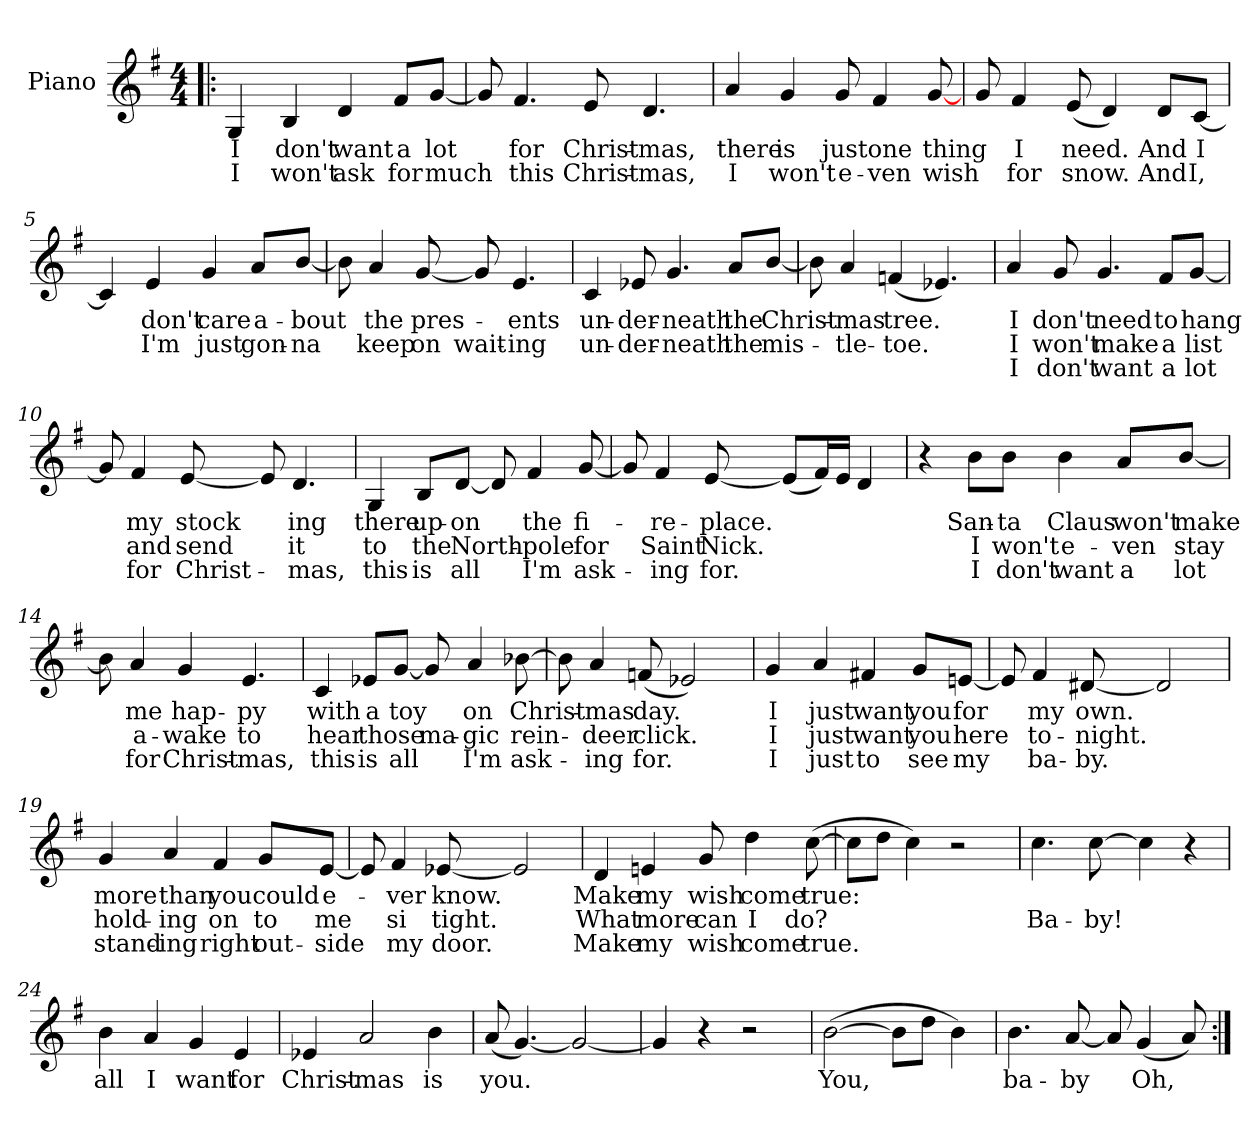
**kern	**text	**text	**text
*part1	*part1	*part1	*part1
*staff1	*staff1	*staff1	*staff1
*I"Piano	*	*	*
*I'Pno.	*	*	*
*clefG2	*	*	*
*k[f#]	*	*	*
*G:	*	*	*
*M4/4	*	*	*
=1!|:	=1!|:	=1!|:	=1!|:
4G/	I	I	.
4B/	don't	won't	.
4d/	want	ask	.
8f#/L	a	for	.
[8g/J	lot	much	.
=2	=2	=2	=2
8g/]	.	.	.
4.f#/	for	this	.
8e/	Christ-	Christ-	.
4.d/	-mas,	-mas,	.
=3	=3	=3	=3
4a/	there	I	.
4g/	is	won't	.
8g/	just	e-	.
4f#/	one	-ven	.
[8g/	thing	wish	.
=4	=4	=4	=4
8g/	.	.	.
4f#/	I	for	.
(8e/	need.	snow.	.
4d/)	.	.	.
8d/L	And	And	.
[8c/J	I	I,	.
!!LO:LB:g=z
=5	=5	=5	=5
4c/]	.	.	.
4e/	don't	I'm	.
4g/	care	just	.
8a/L	a-	gon-	.
[8b/J	-bout	-na	.
=6	=6	=6	=6
8b\]	.	.	.
4a/	the	keep	.
[8g/	pres-	on	.
8g/]	.	wait-	.
4.e/	-ents	-ing	.
=7	=7	=7	=7
4c/	un-	un-	.
8e-X/	-der-	-der-	.
4.g/	-neath	-neath	.
8a/L	the	the	.
[8b/J	Christ-	mis-	.
=8	=8	=8	=8
8b\]	.	.	.
4a/	-mas	-tle-	.
(4fn/	tree.	-toe.	.
4.e-X/)	.	.	.
!!LO:LB:g=z
=9	=9	=9	=9
4a/	I	I	I
8g/	don't	won't	don't
4.g/	need	make	want
8f#/L	to	a	a
[8g/J	hang	list	lot
=10	=10	=10	=10
8g/]	.	.	.
4f#/	my	and	for
[8e/	stock	send	Christ-
8e/]	.	.	.
4.d/	ing	it	-mas,
=11	=11	=11	=11
4G/	there	to	this
8B/L	up-	the	is
[8d/J	-on	North-	all
8d/]	.	.	.
4f#/	the	-pole	I'm
[8g/	fi-	for	ask-
!!LO:LB:g=z
=12	=12	=12	=12
8g/]	.	.	.
4f#/	-re-	Saint	-ing
[8e/	-place.	Nick.	for.
(8e/L]	.	.	.
16f#/L)	.	.	.
16e/JJ	.	.	.
4d/	.	.	.
=13	=13	=13	=13
4r	.	.	.
8b\L	San-	I	I
8b\J	-ta	won't	don't
4b\	Claus	e-	want
8a/L	won't	-ven	a
[8b/J	make	stay	lot
=14	=14	=14	=14
8b\]	.	.	.
4a/	me	a-	for
4g/	hap-	-wake	Christ-
4.e/	-py	to	-mas,
!!LO:LB:g=z
=15	=15	=15	=15
4c/	with	hear	this
8e-X/L	a	-those	is
[8g/J	toy	.	all
8g/]	.	ma-	.
4a/	on	-gic	I'm
[8b-X\	Christ-	rein-	ask-
=16	=16	=16	=16
8b-\]	.	.	.
4a/	-mas	-deer	-ing
(8fn/	day.	click.	for.
2e-X/)	.	.	.
=17	=17	=17	=17
4g/	I	I	I
4a/	just	just	just
4f#X/	want	want	to
8g/L	you	you	see
[8en/J	for	here	my
=18	=18	=18	=18
8e/]	.	.	.
4f#/	my	to-	ba-
[8d#X/	own.	-night.	-by.
2d#/]	.	.	.
!!LO:LB:g=z
=19	=19	=19	=19
4g/	more	hold-	stand-
4a/	than	-ing	-ing
4f#/	you	on	right
8g/L	could	to	out-
[8e/J	e-	me	-side
=20	=20	=20	=20
8e/]	.	.	.
4f#/	-ver	si	my
[8e-X/	know.	tight.	door.
2e-/]	.	.	.
=21	=21	=21	=21
4d/	Make	What	Make
4en/	my	more	my
8g/	wish	can	wish
4dd\	come	I	come
([8cc\	true:	do?	true.
=22	=22	=22	=22
8cc\L]	.	.	.
8dd\J	.	.	.
4cc\)	.	.	.
2r	.	.	.
!!LO:PB:g=z
=23	=23	=23	=23
4.cc\	.	Ba-	.
[8cc\	.	-by!	.
4cc\]	.	.	.
4r	.	.	.
=24	=24	=24	=24
4b\	all	.	.
4a/	I	.	.
4g/	want	.	.
4e/	for	.	.
=25	=25	=25	=25
4e-X/	Christ-	.	.
2a/	-mas	.	.
4b\	is	.	.
=26	=26	=26	=26
(8a/	you.	.	.
[4.g/)	.	.	.
2g/_	.	.	.
=27	=27	=27	=27
4g/]	.	.	.
4r	.	.	.
2r	.	.	.
!!LO:LB:g=z
=28	=28	=28	=28
([2b\	You,	.	.
8b\L]	.	.	.
8dd\J	.	.	.
4b\)	.	.	.
=29	=29	=29	=29
4.b\	ba-	.	.
[8a/	-by	.	.
8a/]	.	.	.
(4g/	Oh,	.	.
8a/)	.	.	.
=:|!	=:|!	=:|!	=:|!
*-	*-	*-	*-
